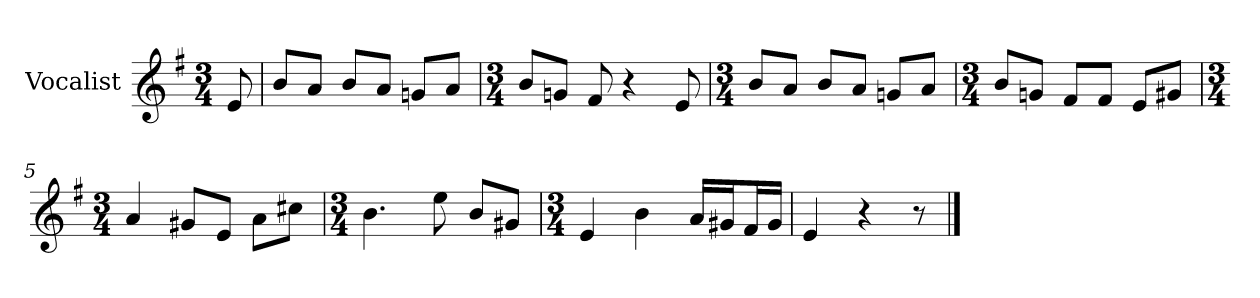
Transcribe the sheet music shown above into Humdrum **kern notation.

**kern
*part1
*staff1
*I"Vocalist
*k[f#]
*e:
*M3/4
=
8e
=1
8bL
8aJ
8bL
8aJ
8gnL
8aJ
=2
*M3/4
8bL
8gnJ
8f#
4r
8e
=3
*M3/4
8bL
8aJ
8bL
8aJ
8gnL
8aJ
=4
*M3/4
8bL
8gnJ
8f#L
8f#J
8eL
8g#XJ
=5
*M3/4
4a
8g#XL
8eJ
8aL
8cc#XJ
=6
*M3/4
4.b
8ee
8bL
8g#XJ
=7
*M3/4
4e
4b
16aLL
16g#XJ
16f#L
16g#JJ
=8
4e
4r
8r
==
*-
